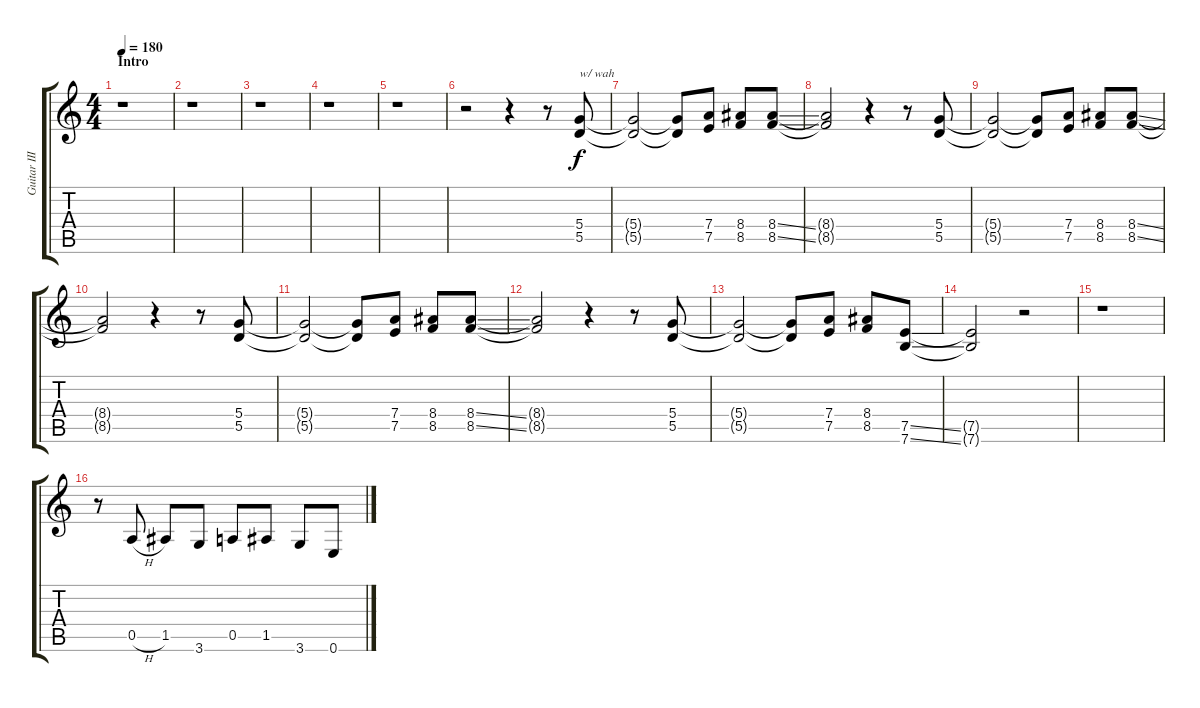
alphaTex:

\track ("Guitar III - Lead Fills" "Guitar III") {instrument distortionguitar}
\staff {score tabs}
\tuning (E4 B3 G3 D3 A2 E2) {hide}
\ts (4 4)
\section ("" "Intro")
\tempo 180
\clef g2
\ks c
r.1{dy f instrument distortionguitar} |
r.1 |
r.1 |
r.1 |
r.1 |
r.2 r.4 r.8 (5.4 5.5).8{txt "w/ wah"} |
(5.4{t} 5.5{t}).2 (5.4{t} 5.5{t}).8 (7.4 7.5).8 (8.4 8.5).8 (8.4{ss} 8.5{ss}).8 |
(8.4{t} 8.5{t}).2 r.4 r.8 (5.4 5.5).8 |
(5.4{t} 5.5{t}).2 (5.4{t} 5.5{t}).8 (7.4 7.5).8 (8.4 8.5).8 (8.4{ss} 8.5{ss}).8 |
(8.4{t} 8.5{t}).2 r.4 r.8 (5.4 5.5).8 |
(5.4{t} 5.5{t}).2 (5.4{t} 5.5{t}).8 (7.4 7.5).8 (8.4 8.5).8 (8.4{ss} 8.5{ss}).8 |
(8.4{t} 8.5{t}).2 r.4 r.8 (5.4 5.5).8 |
(5.4{t} 5.5{t}).2 (5.4{t} 5.5{t}).8 (7.4 7.5).8 (8.4 8.5).8 (7.5{ss} 7.6{ss}).8 |
(7.5{t} 7.6{t}).2 r.2 |
r.1 |
r.8 0.5{h}.8 1.5.8 3.6.8 0.5.8 1.5.8 3.6.8 0.6.8
